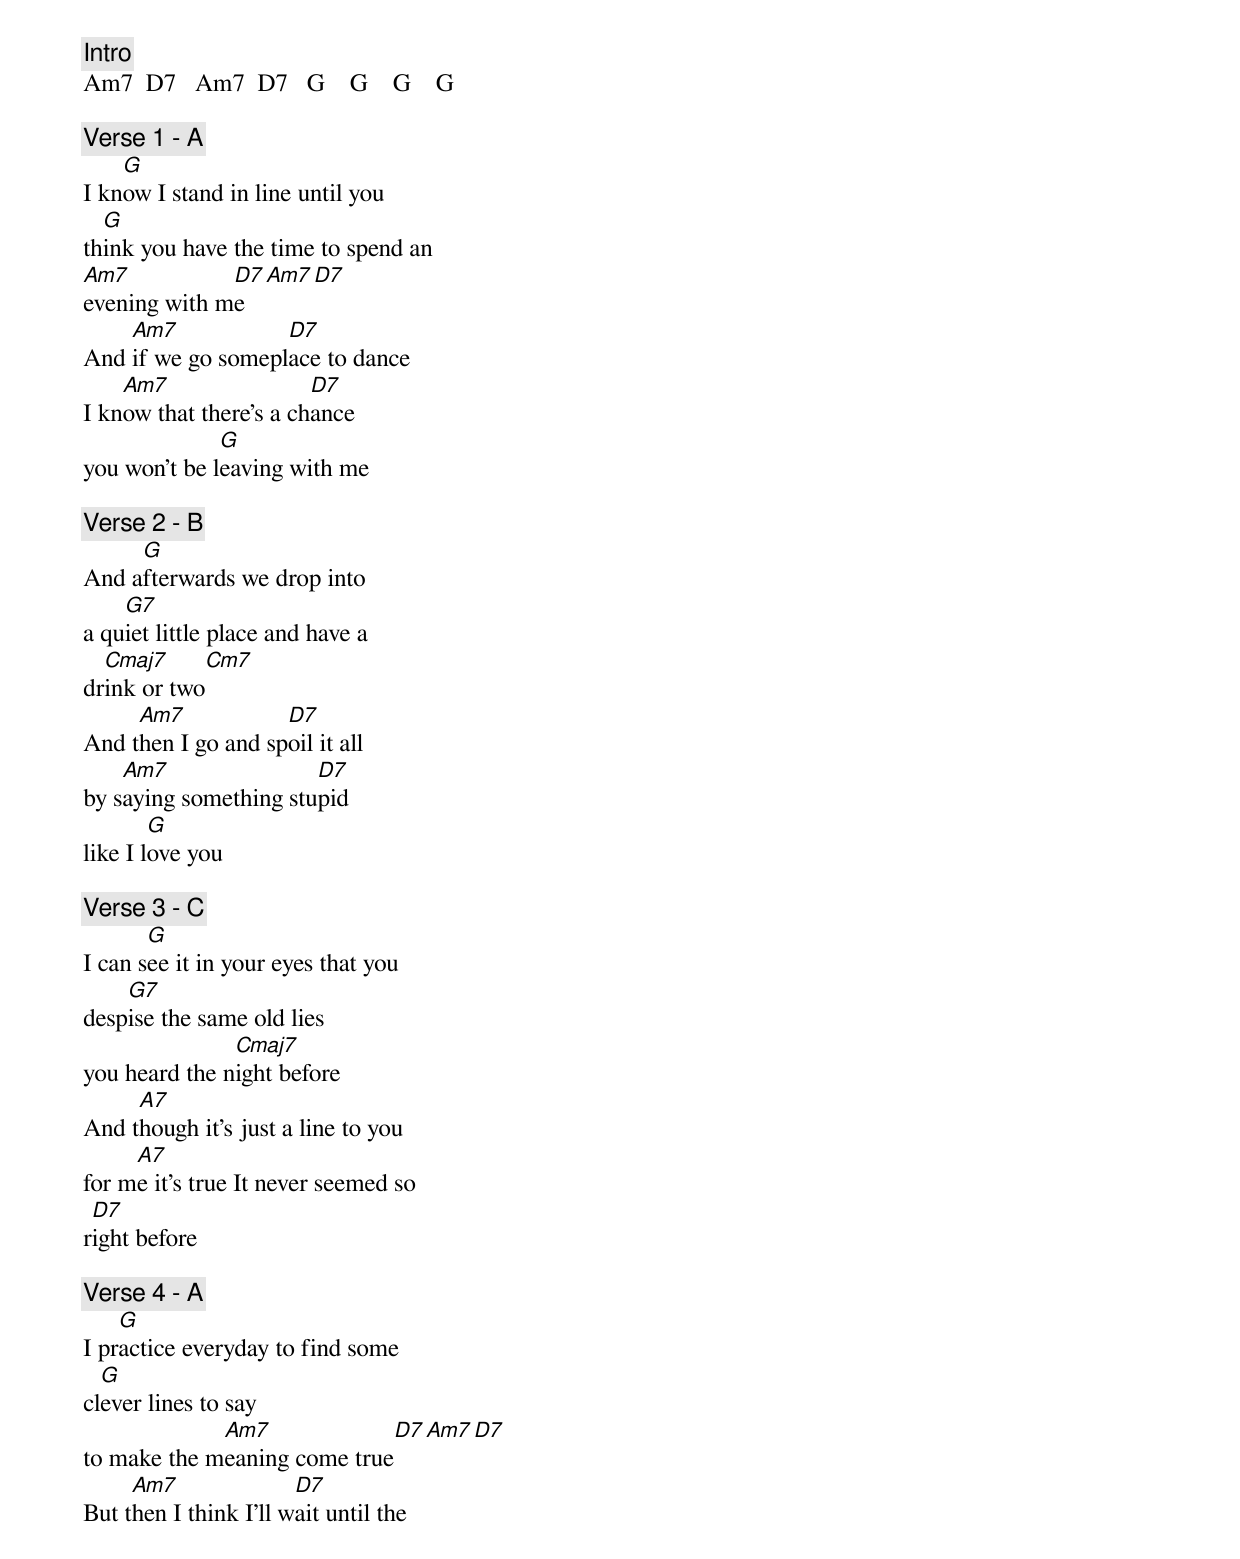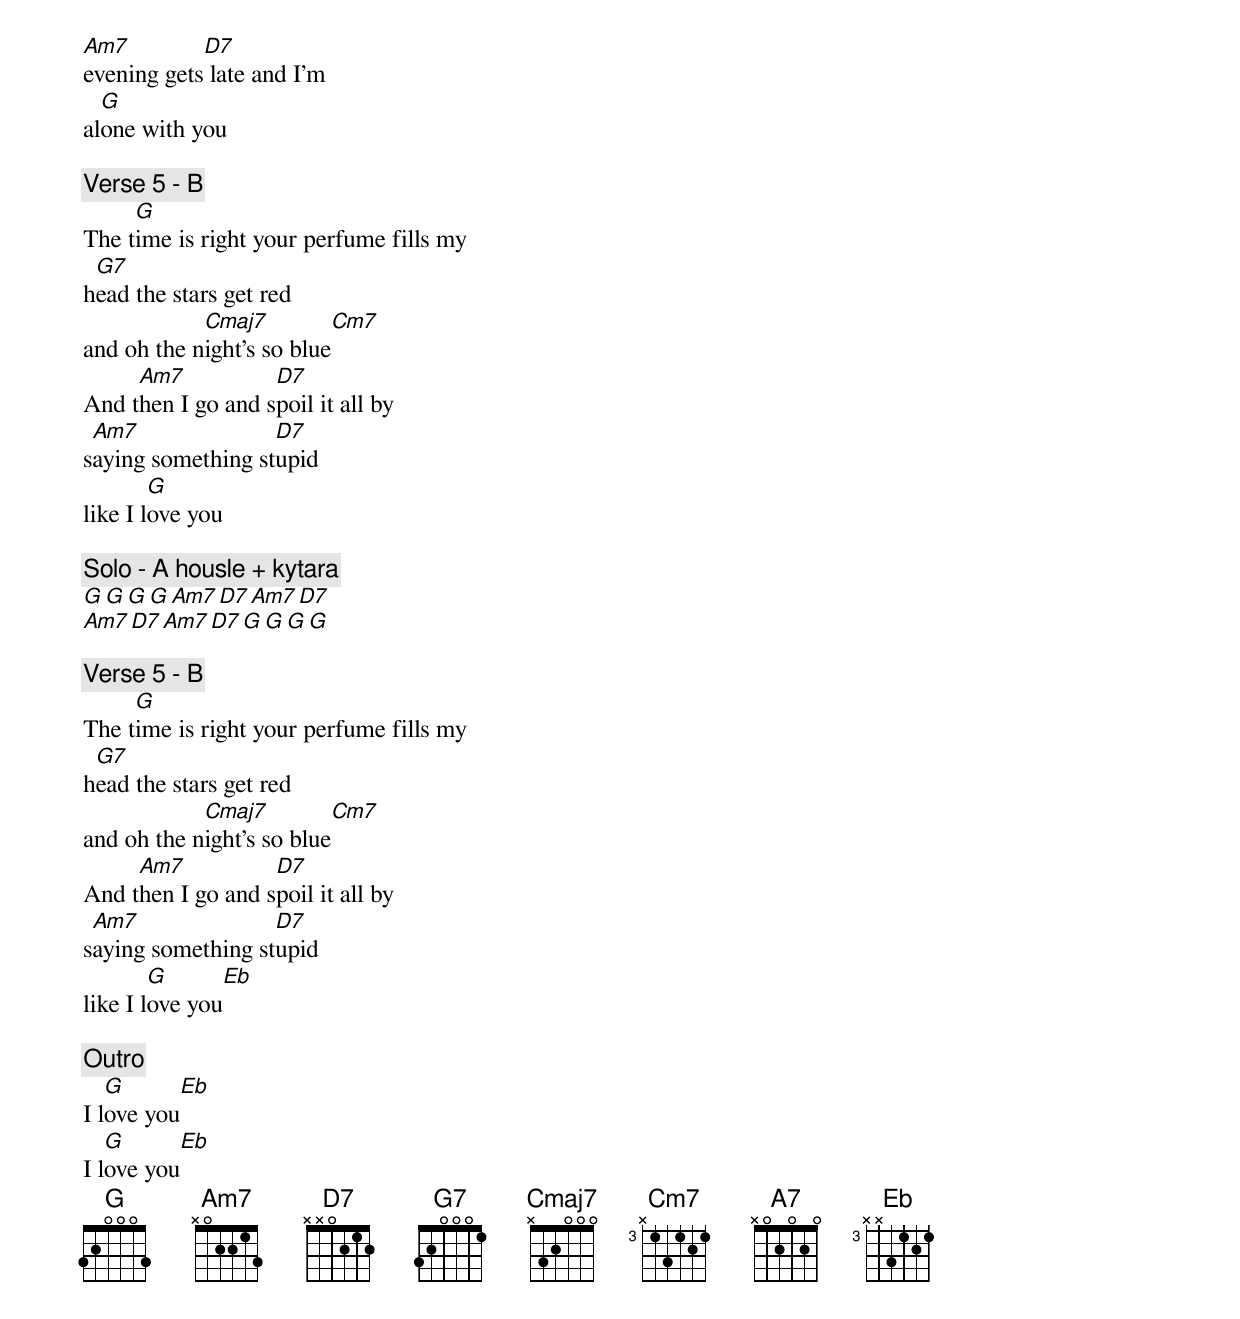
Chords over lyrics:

[Intro]
Am7  D7   Am7  D7   G    G    G    G

[Verse 1 - A]
    G
I know I stand in line until you
  G
think you have the time to spend an
Am7           D7    Am7    D7
evening with me
    Am7            D7
And if we go someplace to dance
    Am7                 D7
I know that there's a chance
              G
you won't be leaving with me

[Verse 2 - B]
     G
And afterwards we drop into
    G7
a quiet little place and have a
  Cmaj7        Cm7
drink or two
     Am7            D7
And then I go and spoil it all
    Am7                D7
by saying something stupid
        G
like I love you

[Verse 3 - C]
       G
I can see it in your eyes that you
    G7
despise the same old lies
               Cmaj7
you heard the night before
     A7
And though it's just a line to you
     A7
for me it's true It never seemed so
 D7
right before

[Verse 4 - A]
    G
I practice everyday to find some
  G
clever lines to say
             Am7               D7    Am7   D7
to make the meaning come true
     Am7               D7
But then I think I'll wait until the
Am7         D7
evening gets late and I'm
  G
alone with you

[Verse 5 - B]
     G
The time is right your perfume fills my
 G7
head the stars get red
            Cmaj7          Cm7
and oh the night's so blue
     Am7           D7
And then I go and spoil it all by
 Am7               D7
saying something stupid
        G
like I love you

[Solo - A] housle + kytara
G    G     G    G   Am7   D7   Am7   D7
Am7  D7    Am7  D7  G     G    G     G

[Verse 5 - B]
     G
The time is right your perfume fills my
 G7
head the stars get red
            Cmaj7         Cm7
and oh the night's so blue
     Am7           D7
And then I go and spoil it all by
 Am7               D7
saying something stupid
        G      Eb
like I love you

[Outro]
   G         Eb
I love you
   G         Eb
I love you
